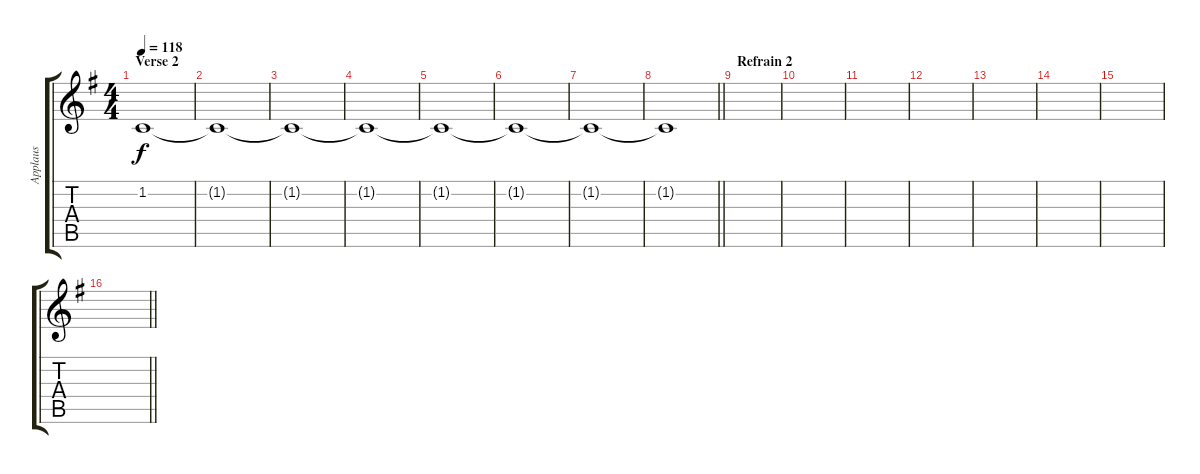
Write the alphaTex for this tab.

\track ("Applaus" "Applaus") {instrument applause}
\staff {score tabs}
\tuning (E4 B3 G3 D3 A2 E2) {hide}
\ts (4 4)
\section ("" "Verse 2")
\tempo 118
\clef g2
\ks g
1.2.1{dy f} |
1.2{t}.1 |
1.2{t}.1 |
1.2{t}.1 |
1.2{t}.1 |
1.2{t}.1 |
1.2{t}.1 |
\barLineRight lightlight
1.2{t}.1 |
\section ("" "Refrain 2")
|
|
|
|
|
|
|
\barLineRight lightlight
